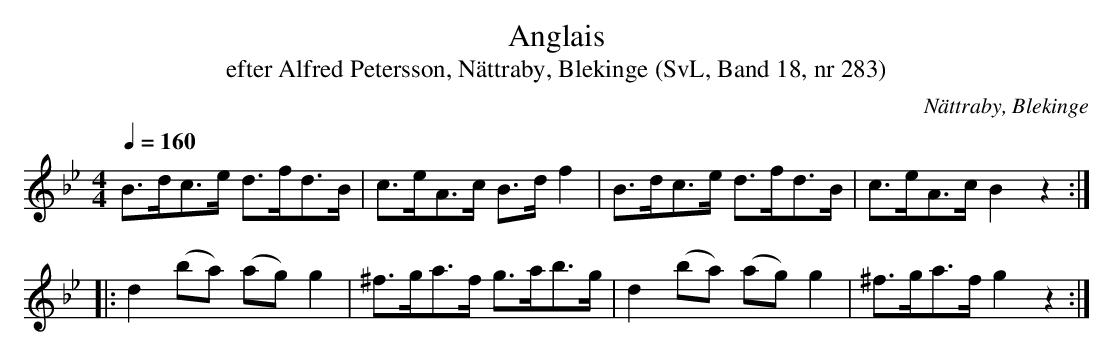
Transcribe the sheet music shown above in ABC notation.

X:1
T:Anglais
T:efter Alfred Petersson, Nättraby, Blekinge (SvL, Band 18, nr 283)
O:Nättraby, Blekinge
M:4/4
L:1/8
Q:1/4=160
K:Bb
B>dc>e d>fd>B|c>eA>c B>d f2|B>dc>e d>fd>B|c>eA>c B2 z2:|
|:d2 (ba) (ag) g2|^f>ga>f g>ab>g|d2 (ba) (ag) g2|^f>ga>f g2 z2:|
